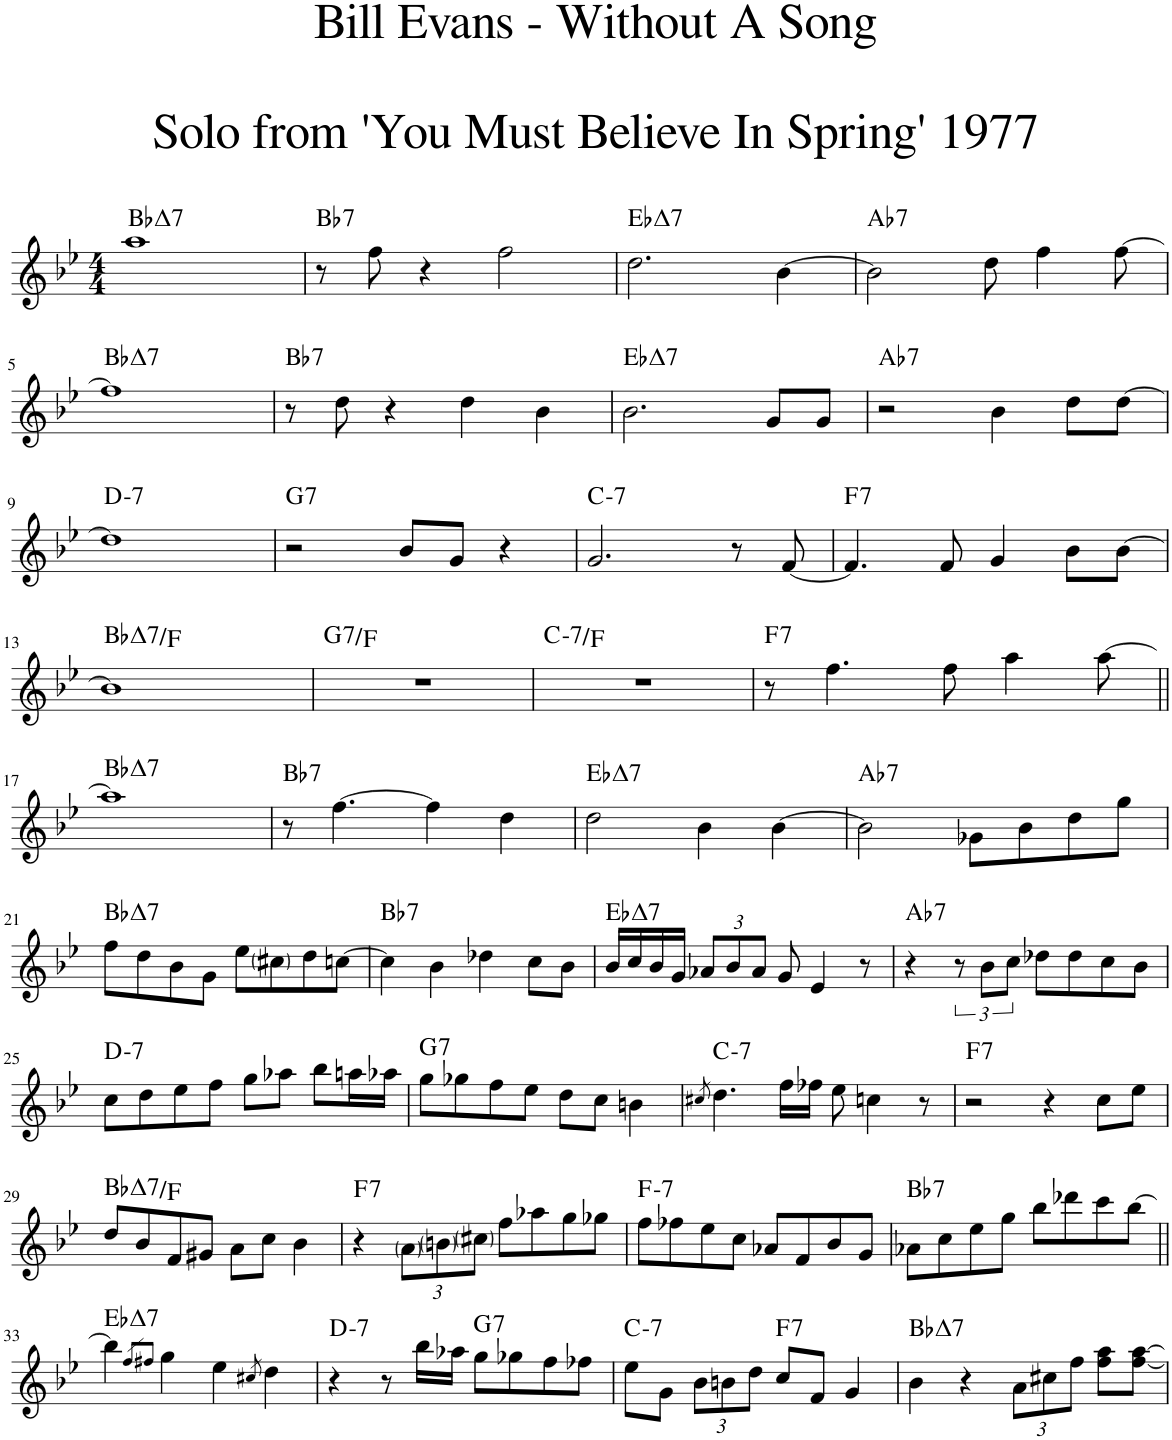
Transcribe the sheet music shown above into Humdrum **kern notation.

**kern	**harte
*part1	*part1
*staff1	*
*I"Piano	*
*I'Pno.	*
*clefG2	*
*k[b-e-]	*
*M4/4	*
=1	=1
!	!LO:H:kt=7
1aa	Bb:maj7
=2	=2
!	!LO:H:kt=7
8r	Bb:7
8ff\	.
4r	.
2ff\	.
=3	=3
!	!LO:H:kt=7
2.dd\	Eb:maj7
[4b-\	.
=4	=4
!	!LO:H:kt=7
2b-\]	Ab:7
8dd\	.
4ff\	.
[8ff\	.
!!LO:LB:g=z
=5	=5
!	!LO:H:kt=7
1ff]	Bb:maj7
=6	=6
!	!LO:H:kt=7
8r	Bb:7
8dd\	.
4r	.
4dd\	.
4b-\	.
=7	=7
!	!LO:H:kt=7
2.b-\	Eb:maj7
8g/L	.
8g/J	.
=8	=8
!	!LO:H:kt=7
2r	Ab:7
4b-\	.
8dd\L	.
[8dd\J	.
!!LO:LB:g=z
=9	=9
!	!LO:H:kt=7
1dd]	D:min7
=10	=10
!	!LO:H:kt=7
2r	G:7
8b-/L	.
8g/J	.
4r	.
=11	=11
!	!LO:H:kt=7
2.g/	C:min7
8r	.
[8f/	.
=12	=12
!	!LO:H:kt=7
4.f/]	F:7
8f/	.
4g/	.
8b-\L	.
[8b-\J	.
!!LO:LB:g=z
=13	=13
!	!LO:H:kt=7
1b-]	Bb:maj7/5
=14	=14
!	!LO:H:kt=7
1r	G:7/b7
=15	=15
!	!LO:H:kt=7
1r	C:min7/4
=16	=16
!	!LO:H:kt=7
8r	F:7
4.ff\	.
8ff\	.
4aa\	.
[8aa\	.
!!LO:LB:g=z
=17||	=17||
!	!LO:H:kt=7
1aa]	Bb:maj7
=18	=18
!	!LO:H:kt=7
8r	Bb:7
[4.ff\	.
4ff\]	.
4dd\	.
=19	=19
!	!LO:H:kt=7
2dd\	Eb:maj7
4b-\	.
[4b-\	.
=20	=20
!	!LO:H:kt=7
2b-\]	Ab:7
8g-X\L	.
8b-\	.
8dd\	.
8gg\J	.
!!LO:LB:g=z
=21	=21
!	!LO:H:kt=7
8ff\L	Bb:maj7
8dd\	.
8b-\	.
8g\J	.
8ee-\L	.
8cc#X\	.
8dd\	.
[8ccn\J	.
=22	=22
!	!LO:H:kt=7
4cc\]	Bb:7
4b-\	.
4dd-X\	.
8cc\L	.
8b-\J	.
=23	=23
!	!LO:H:kt=7
16b-/LL	Eb:maj7
16cc/	.
16b-/	.
16g/JJ	.
*Xbrackettup	*
12a-X/L	.
12b-/	.
12a-/J	.
8g/	.
4e-/	.
8r	.
=24	=24
!	!LO:H:kt=7
4r	Ab:7
*brackettup	*
12r	.
12b-\L	.
12cc\J	.
8dd-X\L	.
8dd-\	.
8cc\	.
8b-\J	.
!!LO:LB:g=z
=25	=25
!	!LO:H:kt=7
8cc\L	D:min7
8dd\	.
8ee-\	.
8ff\J	.
8gg\L	.
8aa-X\J	.
8bb-\L	.
16aan\L	.
16aa-X\JJ	.
=26	=26
!	!LO:H:kt=7
8gg\L	G:7
8gg-X\	.
8ff\	.
8ee-\J	.
8dd\L	.
8cc\J	.
4bn\	.
=27	=27
8qcc#X/	.
!	!LO:H:kt=7
4.dd\	C:min7
16ff\LL	.
16ff-X\JJ	.
8ee-\	.
4ccn\	.
8r	.
=28	=28
!	!LO:H:kt=7
2r	F:7
4r	.
8cc\L	.
8ee-\J	.
!!LO:LB:g=z
=29	=29
!	!LO:H:kt=7
8dd/L	Bb:maj7/5
8b-/	.
8f/	.
8g#X/J	.
8a\L	.
8cc\J	.
4b-\	.
=30	=30
!	!LO:H:kt=7
4r	F:7
*Xbrackettup	*
12a\L	.
12bn\	.
12cc#X\J	.
8ff\L	.
8aa-X\	.
8gg\	.
8gg-X\J	.
=31	=31
!	!LO:H:kt=7
8ff\L	F:min7
8ff-X\	.
8ee-\	.
8cc\J	.
8a-X/L	.
8f/	.
8b-/	.
8g/J	.
=32	=32
!	!LO:H:kt=7
8a-X\L	Bb:7
8cc\	.
8ee-\	.
8gg\J	.
8bb-\L	.
8ddd-X\	.
8ccc\	.
[8bb-\J	.
!!LO:LB:g=z
=33||	=33||
!	!LO:H:kt=7
4bb-\]	Eb:maj7
8qff/L	.
8qff#X/J	.
4gg\	.
4ee-\	.
8qcc#X/	.
4dd\	.
=34	=34
!	!LO:H:kt=7
4r	D:min7
8r	.
16bb-\LL	.
16aa-X\JJ	.
!	!LO:H:kt=7
8gg\L	G:7
8gg-X\	.
8ff\	.
8ff-X\J	.
=35	=35
!	!LO:H:kt=7
8ee-\L	C:min7
8g\J	.
12b-\L	.
12bn\	.
12dd\J	.
!	!LO:H:kt=7
8cc/L	F:7
8f/J	.
4g/	.
=36	=36
!	!LO:H:kt=7
4b-\	Bb:maj7
4r	.
12a\L	.
12cc#X\	.
12ff\J	.
8ff\ 8aa\L	.
[8ff\ [8aa\J	.
=	=
*-	*-
